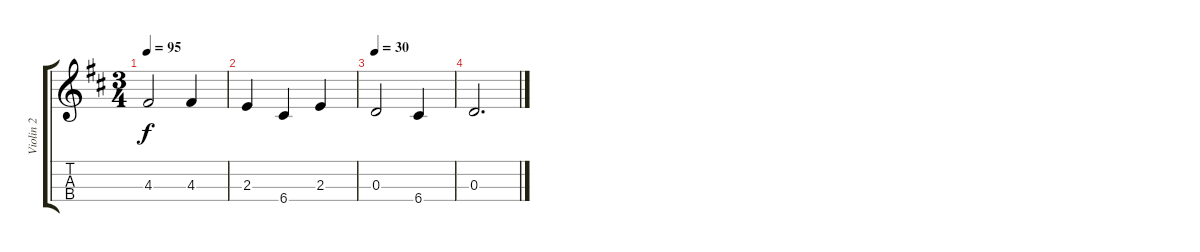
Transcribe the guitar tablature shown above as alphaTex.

\track ("Violin 2" "Violin 2") {instrument violin}
\staff {score tabs}
\tuning (E5 A4 D4 G3) {hide}
\ts (3 4)
\tempo 95
\clef g2
\ks d
4.3.2{dy f} 4.3.4 |
2.3.4 6.4.4 2.3.4 |
\tempo 30
0.3.2 6.4.4 |
0.3.2{d}
